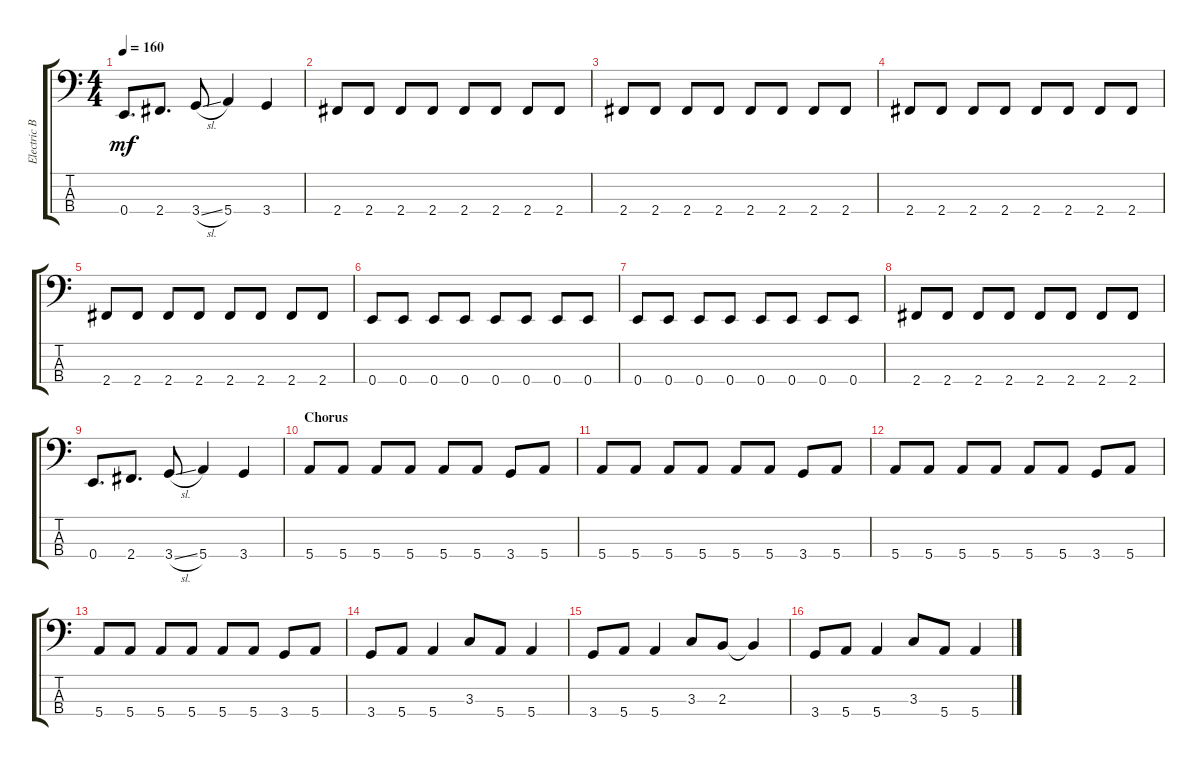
\track ("Electric Bass" "Electric B") {instrument electricbassfinger}
\staff {score tabs}
\tuning (G2 D2 A1 E1) {hide}
\ts (4 4)
\tempo 160
\clef f4
\ks c
0.4.8{d dy mf} 2.4.8{d} 3.4{sl}.8 5.4.4 3.4.4 |
2.4.8 2.4.8 2.4.8 2.4.8 2.4.8 2.4.8 2.4.8 2.4.8 |
2.4.8 2.4.8 2.4.8 2.4.8 2.4.8 2.4.8 2.4.8 2.4.8 |
2.4.8 2.4.8 2.4.8 2.4.8 2.4.8 2.4.8 2.4.8 2.4.8 |
2.4.8 2.4.8 2.4.8 2.4.8 2.4.8 2.4.8 2.4.8 2.4.8 |
0.4.8 0.4.8 0.4.8 0.4.8 0.4.8 0.4.8 0.4.8 0.4.8 |
0.4.8 0.4.8 0.4.8 0.4.8 0.4.8 0.4.8 0.4.8 0.4.8 |
2.4.8 2.4.8 2.4.8 2.4.8 2.4.8 2.4.8 2.4.8 2.4.8 |
0.4.8{d} 2.4.8{d} 3.4{sl}.8 5.4.4 3.4.4 |
\section ("" "Chorus")
5.4.8 5.4.8 5.4.8 5.4.8 5.4.8 5.4.8 3.4.8 5.4.8 |
5.4.8 5.4.8 5.4.8 5.4.8 5.4.8 5.4.8 3.4.8 5.4.8 |
5.4.8 5.4.8 5.4.8 5.4.8 5.4.8 5.4.8 3.4.8 5.4.8 |
5.4.8 5.4.8 5.4.8 5.4.8 5.4.8 5.4.8 3.4.8 5.4.8 |
3.4.8 5.4.8 5.4.4 3.3.8 5.4.8 5.4.4 |
3.4.8 5.4.8 5.4.4 3.3.8 2.3.8 2.3{t}.4 |
3.4.8 5.4.8 5.4.4 3.3.8 5.4.8 5.4.4
